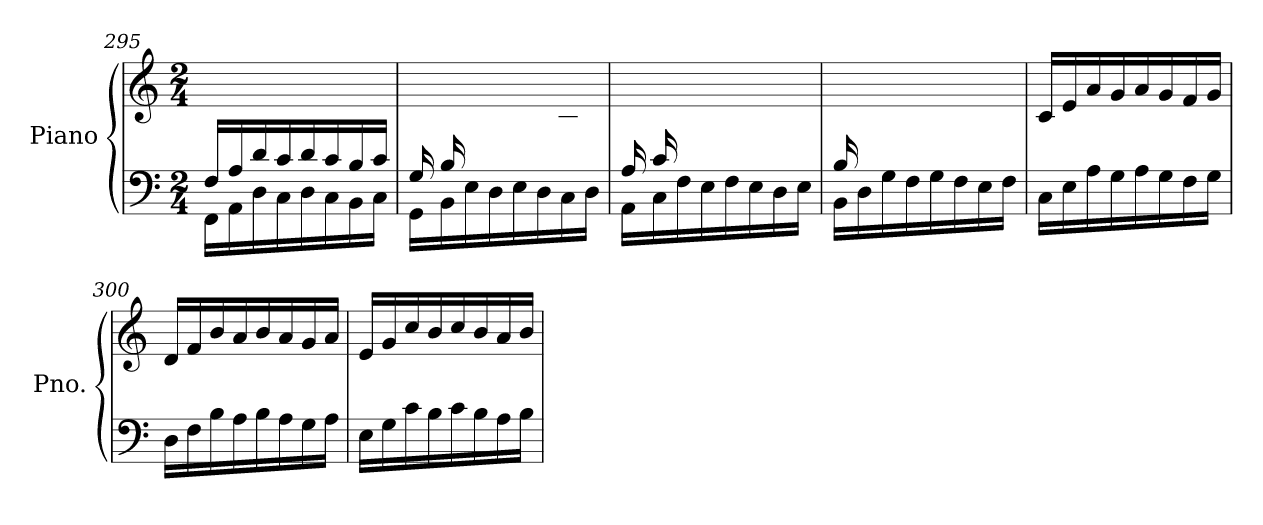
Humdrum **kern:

**kern	**kern
*part1	*part1
*staff2	*staff1
*I"Piano	*
*I'Pno.	*
*clefF4	*clefG2
*k[]	*k[]
*M2/4	*M2/4
=295	=295
*^	*
16F/LL	16FF\LL	2ryy
16A/	16AA\	.
16d/	16D\	.
16c/	16C\	.
16d/	16D\	.
16c/	16C\	.
16B/	16BB\	.
16c/JJ	16C\JJ	.
=296	=296	=296
16G/LL	16GG\LL	8ryy
16B/	16BB\	.
4.ryy	16E\	16e/
.	16D\	16d/
.	16E\	16e/
.	16D\	16d/
.	16C\	16c/
.	16D\JJ	16d/JJ
!!LO:LB:g=z
=297	=297	=297
16A/LL	16AA\LL	8ryy
16c/	16C\	.
4.ryy	16F\	16f/
.	16E\	16e/
.	16F\	16f/
.	16E\	16e/
.	16D\	16d/
.	16E\JJ	16e/JJ
=298	=298	=298
16B/LL	16BB\LL	16ryy
4..ryy	16D\	16d/
.	16G\	16g/
.	16F\	16f/
.	16G\	16g/
.	16F\	16f/
.	16E\	16e/
.	16F\JJ	16f/JJ
*v	*v	*
=299	=299
16C\LL	16c/LL
16E\	16e/
16A\	16a/
16G\	16g/
16A\	16a/
16G\	16g/
16F\	16f/
16G\JJ	16g/JJ
=300	=300
16D\LL	16d/LL
16F\	16f/
16B\	16b/
16A\	16a/
16B\	16b/
16A\	16a/
16G\	16g/
16A\JJ	16a/JJ
=301	=301
16E\LL	16e/LL
16G\	16g/
16c\	16cc/
16B\	16b/
16c\	16cc/
16B\	16b/
16A\	16a/
16B\JJ	16b/JJ
=	=
*-	*-
